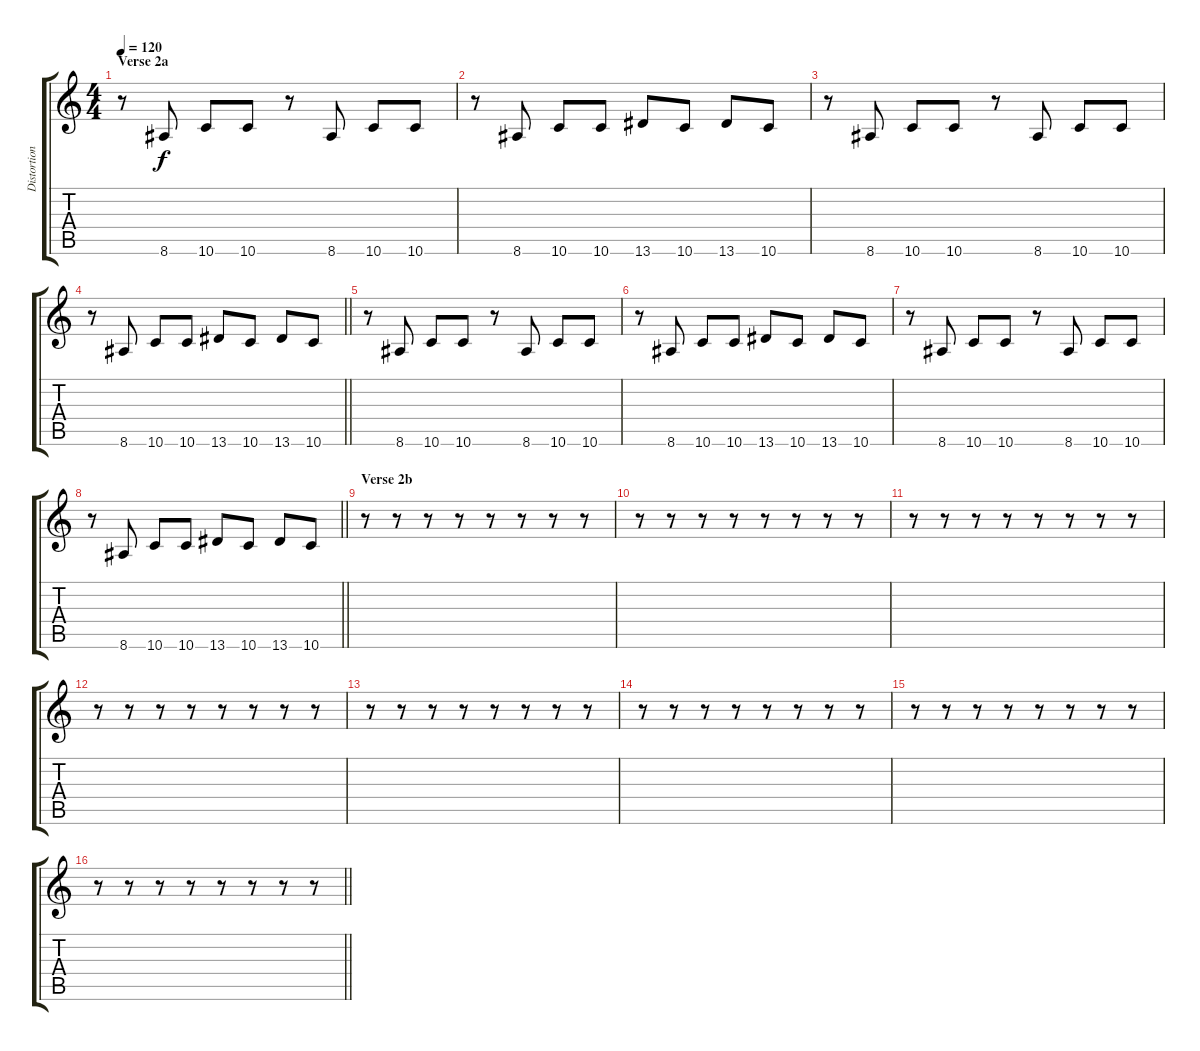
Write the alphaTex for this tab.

\track ("Distortion Overlay (Bass)" "Distortion") {instrument distortionguitar}
\staff {score tabs}
\tuning (E4 B3 G3 D3 A2 D2) {hide}
\ts (4 4)
\section ("" "Verse 2a")
\tempo 120
\clef g2
\ks c
r.8{dy f} 8.6.8 10.6.8 10.6.8 r.8 8.6.8 10.6.8 10.6.8 |
r.8 8.6.8 10.6.8 10.6.8 13.6.8 10.6.8 13.6.8 10.6.8 |
r.8 8.6.8 10.6.8 10.6.8 r.8 8.6.8 10.6.8 10.6.8 |
\barLineRight lightlight
r.8 8.6.8 10.6.8 10.6.8 13.6.8 10.6.8 13.6.8 10.6.8 |
r.8 8.6.8 10.6.8 10.6.8 r.8 8.6.8 10.6.8 10.6.8 |
r.8 8.6.8 10.6.8 10.6.8 13.6.8 10.6.8 13.6.8 10.6.8 |
r.8 8.6.8 10.6.8 10.6.8 r.8 8.6.8 10.6.8 10.6.8 |
\barLineRight lightlight
r.8 8.6.8 10.6.8 10.6.8 13.6.8 10.6.8 13.6.8 10.6.8 |
\section ("" "Verse 2b")
r.8 r.8 r.8 r.8 r.8 r.8 r.8 r.8 |
r.8 r.8 r.8 r.8 r.8 r.8 r.8 r.8 |
r.8 r.8 r.8 r.8 r.8 r.8 r.8 r.8 |
r.8 r.8 r.8 r.8 r.8 r.8 r.8 r.8 |
r.8 r.8 r.8 r.8 r.8 r.8 r.8 r.8 |
r.8 r.8 r.8 r.8 r.8 r.8 r.8 r.8 |
r.8 r.8 r.8 r.8 r.8 r.8 r.8 r.8 |
\barLineRight lightlight
r.8 r.8 r.8 r.8 r.8 r.8 r.8 r.8
